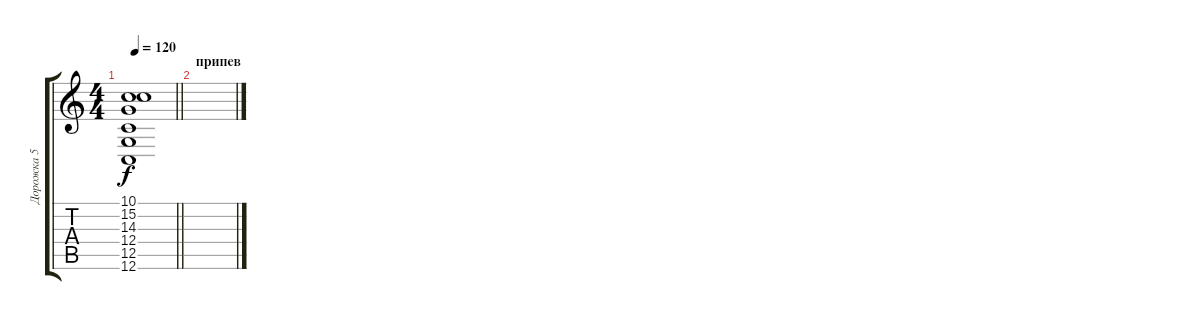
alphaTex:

\track ("Дорожка 5" "Дорожка 5") {instrument tremolostrings}
\staff {score tabs}
\tuning (D4 A3 F3 C3 G2 C2) {hide}
\ts (4 4)
\tempo 120
\clef g2
\barLineRight lightlight
\ks c
(10.1 15.2 14.3 12.4 12.5 12.6).1{dy f} |
\section ("" "припев")
